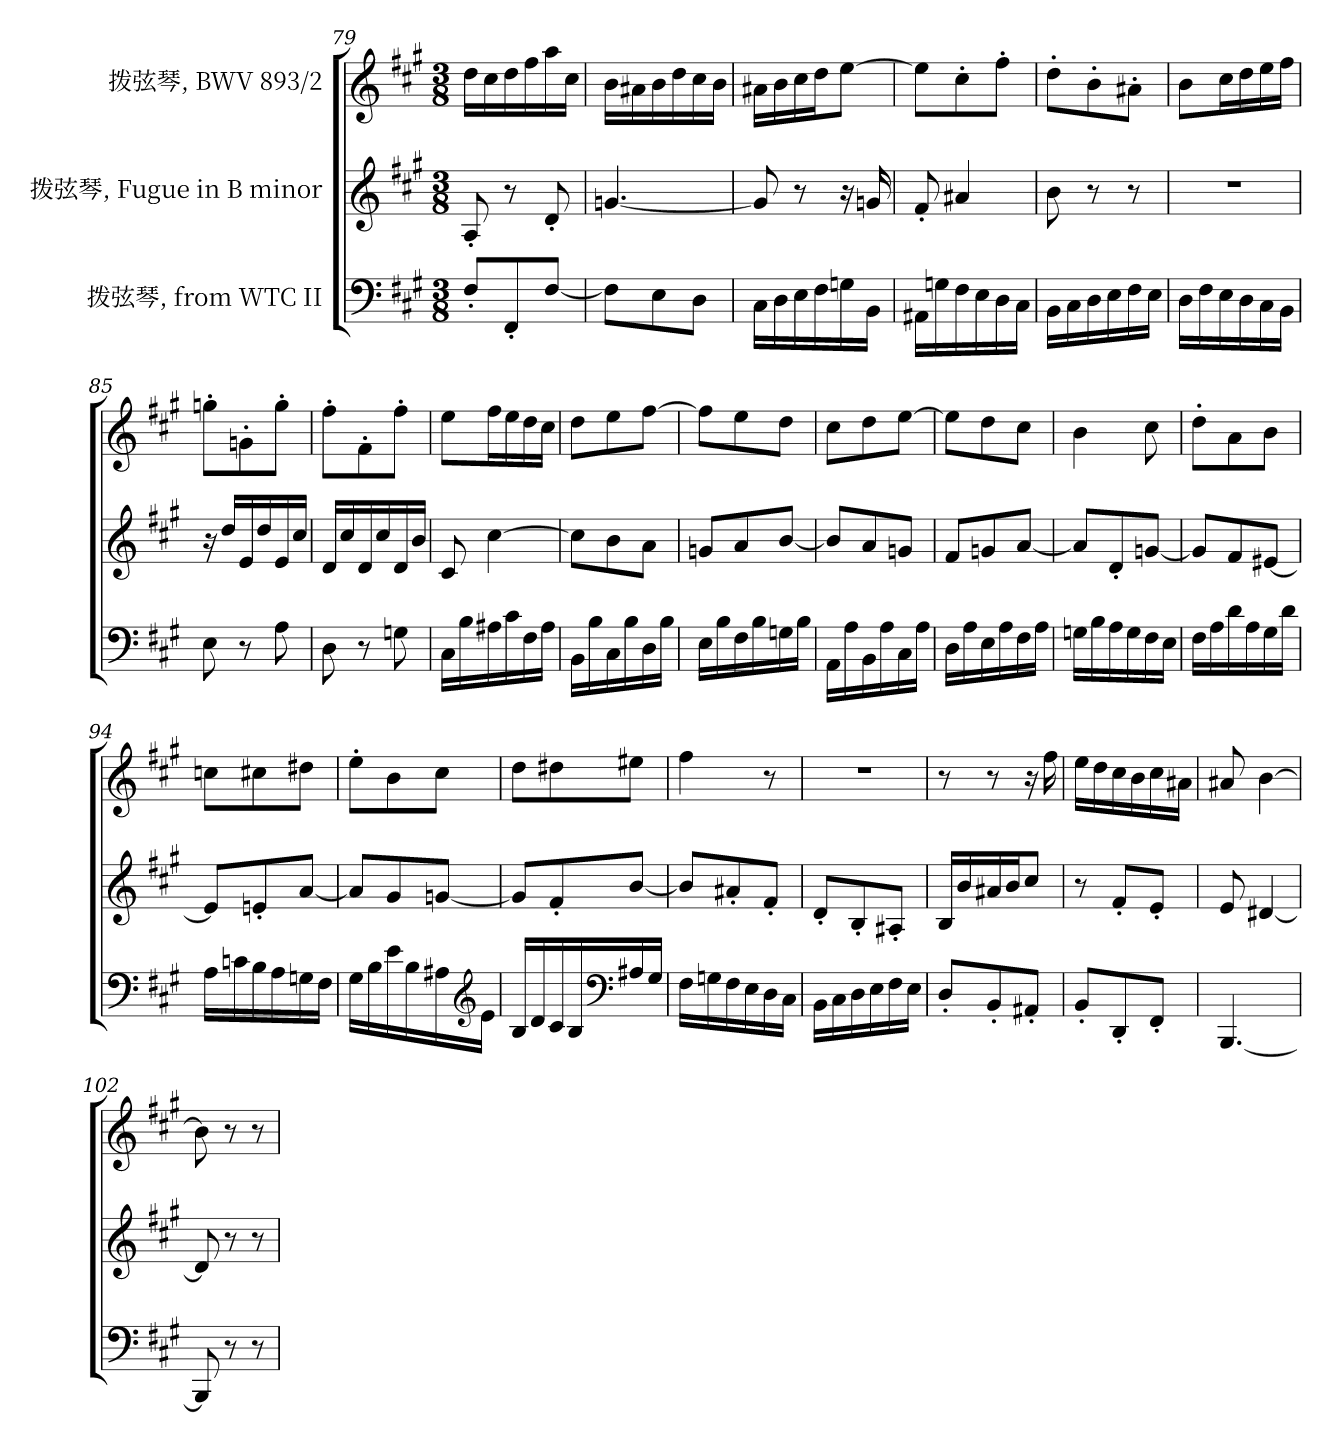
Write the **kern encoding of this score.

**kern	**kern	**kern
*part3	*part2	*part1
*staff3	*staff2	*staff1
*I"拨弦琴, from WTC II	*I"拨弦琴, Fugue in B minor	*I"拨弦琴, BWV 893/2
*clefF4	*clefG2	*clefG2
*k[f#c#g#]	*k[f#c#g#]	*k[f#c#g#]
*M3/8	*M3/8	*M3/8
=79	=79	=79
8F#'/L	8A'/	16dd\LL
.	.	16cc#\
8FF#'/	8r	16dd\
.	.	16ff#\
[8F#/J	8d'/	16aa\
.	.	16cc#\JJ
!!LO:LB:g=z
=80	=80	=80
8F#\L]	[4.gn/	16b\LL
.	.	16a#X\
8E\	.	16b\
.	.	16dd\
8D\J	.	16cc#\
.	.	16b\JJ
=81	=81	=81
16C#\LL	8g/]	16a#X\LL
16D\	.	16b\
16E\	8r	16cc#\
16F#\	.	16dd\J
16Gn\	16r	[8ee\J
16BB\JJ	16gn/	.
=82	=82	=82
16AA#X\LL	8f#'/	8ee\L]
16Gn\	.	.
16F#\	4a#X/	8cc#'\
16E\	.	.
16D\	.	8ff#'\J
16C#\JJ	.	.
=83	=83	=83
16BB\LL	8b\	8dd'\L
16C#\	.	.
16D\	8r	8b'\
16E\	.	.
16F#\	8r	8a#X'\J
16E\JJ	.	.
=84	=84	=84
16D\LL	4.r	8b\L
16F#\	.	.
16E\	.	16cc#\L
16D\	.	16dd\
16C#\	.	16ee\
16BB\JJ	.	16ff#\JJ
!!LO:LB:g=z
=85	=85	=85
8E\	16r	8ggn'\L
.	16dd/LL	.
8r	16e/	8gn'\
.	16dd/	.
8A\	16e/	8gg'\J
.	16cc#/JJ	.
=86	=86	=86
8D\	16d/LL	8ff#'\L
.	16cc#/	.
8r	16d/	8f#'\
.	16cc#/	.
8Gn\	16d/	8ff#'\J
.	16b/JJ	.
=87	=87	=87
16C#\LL	8c#/	8ee\L
16B\	.	.
16A#X\	[4cc#\	16ff#\L
16c#\	.	16ee\
16F#\	.	16dd\
16A#\JJ	.	16cc#\JJ
=88	=88	=88
16BB\LL	8cc#\L]	8dd\L
16B\	.	.
16C#\	8b\	8ee\
16B\	.	.
16D\	8a\J	[8ff#\J
16B\JJ	.	.
=89	=89	=89
16E\LL	8gn/L	8ff#\L]
16B\	.	.
16F#\	8a/	8ee\
16B\	.	.
16Gn\	[8b/J	8dd\J
16B\JJ	.	.
=90	=90	=90
16AA\LL	8b/L]	8cc#\L
16A\	.	.
16BB\	8a/	8dd\
16A\	.	.
16C#\	8gn/J	[8ee\J
16A\JJ	.	.
!!LO:PB:g=z
=91	=91	=91
16D\LL	8f#/L	8ee\L]
16A\	.	.
16E\	8gn/	8dd\
16A\	.	.
16F#\	[8a/J	8cc#\J
16A\JJ	.	.
=92	=92	=92
16Gn\LL	8a/L]	4b\
16B\	.	.
16A\	8d'/	.
16G\	.	.
16F#\	[8gn/J	8cc#\
16E\JJ	.	.
=93	=93	=93
16F#\LL	8g/L]	8dd'\L
16A\	.	.
16d\	8f#/	8a\
16A\	.	.
16G#\	[8e#X/J	8b\J
16d\JJ	.	.
=94	=94	=94
16A\LL	8e#/L]	8ccn\L
16cn\	.	.
16B\	8en'/	8cc#X\
16A\	.	.
16Gn\	[8a/J	8dd#X\J
16F#\JJ	.	.
=95	=95	=95
16G#\LL	8a/L]	8ee'\L
16B\	.	.
16e\	8g#/	8b\
16B\	.	.
16A#X\	[8gn/J	8cc#\J
*clefG2	*	*
16e\JJ	.	.
!!LO:LB:g=z
=96	=96	=96
16B/LL	8g/L]	8dd\L
16d/	.	.
16c#/	8f#'/	8dd#X\
16B/	.	.
*clefF4	*	*
16A#X/	[8b/J	8ee#X\J
16G#/JJ	.	.
=97	=97	=97
16F#\LL	8b/L]	4ff#\
16Gn\	.	.
16F#\	8a#X'/	.
16E\	.	.
16D\	8f#'/J	8r
16C#\JJ	.	.
=98	=98	=98
16BB\LL	8d'/L	4.r
16C#\	.	.
16D\	8B'/	.
16E\	.	.
16F#\	8A#X'/J	.
16E\JJ	.	.
=99	=99	=99
8D'/L	16B/LL	8r
.	16b/	.
8BB'/	16a#X/	8r
.	16b/J	.
8AA#X'/J	8cc#/J	16r
.	.	16ff#\
=100	=100	=100
8BB'/L	8r	16ee\LL
.	.	16dd\
8DD'/	8f#'/L	16cc#\
.	.	16b\
8FF#'/J	8e'/J	16cc#\
.	.	16a#X\JJ
!!LO:LB:g=z
=101	=101	=101
[4.BBB/	8e/	8a#X/
.	[4d#X/	[4b\
=102	=102	=102
8BBB/]	8d#/]	8b\]
8r	8r	8r
8r	8r	8r
=	=	=
*-	*-	*-
